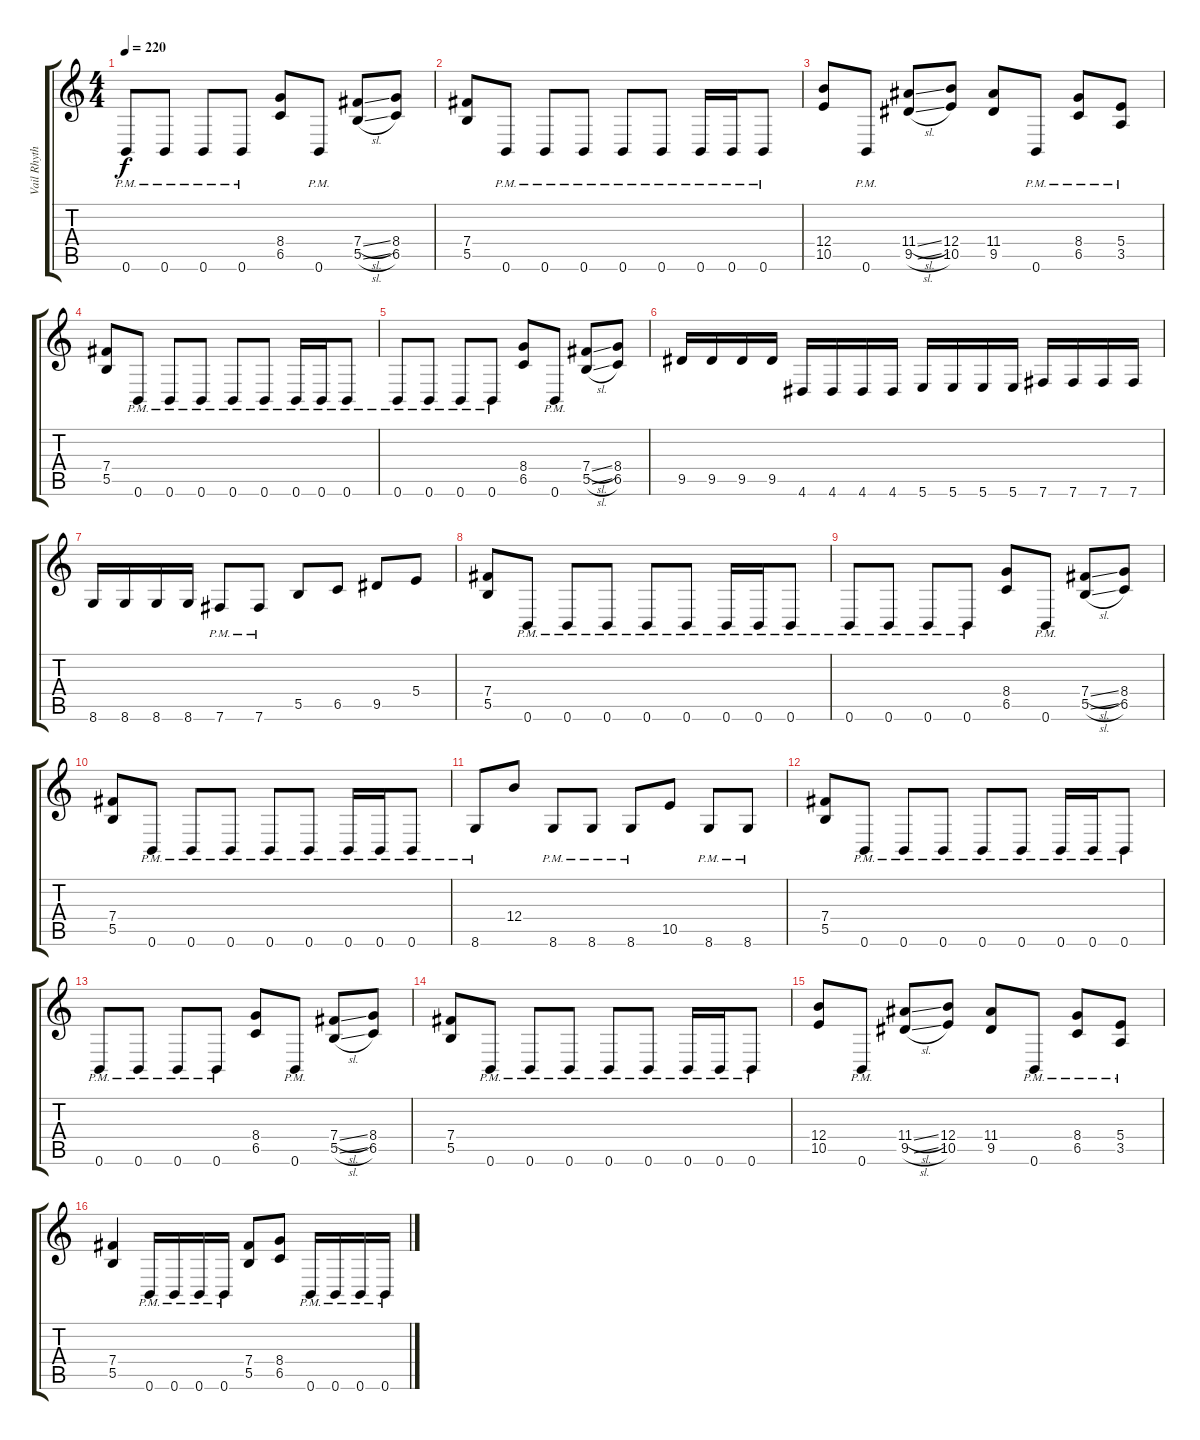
\track ("Vail Rhythm" "Vail Rhyth") {instrument overdrivenguitar}
\staff {score tabs}
\tuning (Db4 Ab3 E3 B2 Gb2 B1) {hide}
\ts (4 4)
\tempo 220
\clef g2
\ks c
0.6{pm}.8{dy f} 0.6{pm}.8 0.6{pm}.8 0.6{pm}.8 (8.4 6.5).8 0.6{pm}.8 (7.4{sl} 5.5{sl}).8 (8.4 6.5).8 |
(7.4 5.5).8 0.6{pm}.8 0.6{pm}.8 0.6{pm}.8 0.6{pm}.8 0.6{pm}.8 0.6{pm}.16 0.6{pm}.16 0.6{pm}.8 |
(12.4 10.5).8 0.6{pm}.8 (11.4{sl} 9.5{sl}).8 (12.4 10.5).8 (11.4 9.5).8 0.6{pm}.8 (8.4{pm} 6.5{pm}).8 (5.4{pm} 3.5{pm}).8 |
(7.4 5.5).8 0.6{pm}.8 0.6{pm}.8 0.6{pm}.8 0.6{pm}.8 0.6{pm}.8 0.6{pm}.16 0.6{pm}.16 0.6{pm}.8 |
0.6{pm}.8 0.6{pm}.8 0.6{pm}.8 0.6{pm}.8 (8.4 6.5).8 0.6{pm}.8 (7.4{sl} 5.5{sl}).8 (8.4 6.5).8 |
9.5.16 9.5.16 9.5.16 9.5.16 4.6.16 4.6.16 4.6.16 4.6.16 5.6.16 5.6.16 5.6.16 5.6.16 7.6.16 7.6.16 7.6.16 7.6.16 |
8.6.16 8.6.16 8.6.16 8.6.16 7.6{pm}.8 7.6{pm}.8 5.5.8 6.5.8 9.5.8 5.4.8 |
(7.4 5.5).8 0.6{pm}.8 0.6{pm}.8 0.6{pm}.8 0.6{pm}.8 0.6{pm}.8 0.6{pm}.16 0.6{pm}.16 0.6{pm}.8 |
0.6{pm}.8 0.6{pm}.8 0.6{pm}.8 0.6{pm}.8 (8.4 6.5).8 0.6{pm}.8 (7.4{sl} 5.5{sl}).8 (8.4 6.5).8 |
(7.4 5.5).8 0.6{pm}.8 0.6{pm}.8 0.6{pm}.8 0.6{pm}.8 0.6{pm}.8 0.6{pm}.16 0.6{pm}.16 0.6{pm}.8 |
8.6{pm}.8 12.4.8 8.6{pm}.8 8.6{pm}.8 8.6{pm}.8 10.5.8 8.6{pm}.8 8.6{pm}.8 |
(7.4 5.5).8 0.6{pm}.8 0.6{pm}.8 0.6{pm}.8 0.6{pm}.8 0.6{pm}.8 0.6{pm}.16 0.6{pm}.16 0.6{pm}.8 |
0.6{pm}.8 0.6{pm}.8 0.6{pm}.8 0.6{pm}.8 (8.4 6.5).8 0.6{pm}.8 (7.4{sl} 5.5{sl}).8 (8.4 6.5).8 |
(7.4 5.5).8 0.6{pm}.8 0.6{pm}.8 0.6{pm}.8 0.6{pm}.8 0.6{pm}.8 0.6{pm}.16 0.6{pm}.16 0.6{pm}.8 |
(12.4 10.5).8 0.6{pm}.8 (11.4{sl} 9.5{sl}).8 (12.4 10.5).8 (11.4 9.5).8 0.6{pm}.8 (8.4{pm} 6.5{pm}).8 (5.4{pm} 3.5{pm}).8 |
(7.4 5.5).4 0.6{pm}.16 0.6{pm}.16 0.6{pm}.16 0.6{pm}.16 (7.4 5.5).8 (8.4 6.5).8 0.6{pm}.16 0.6{pm}.16 0.6{pm}.16 0.6{pm}.16
